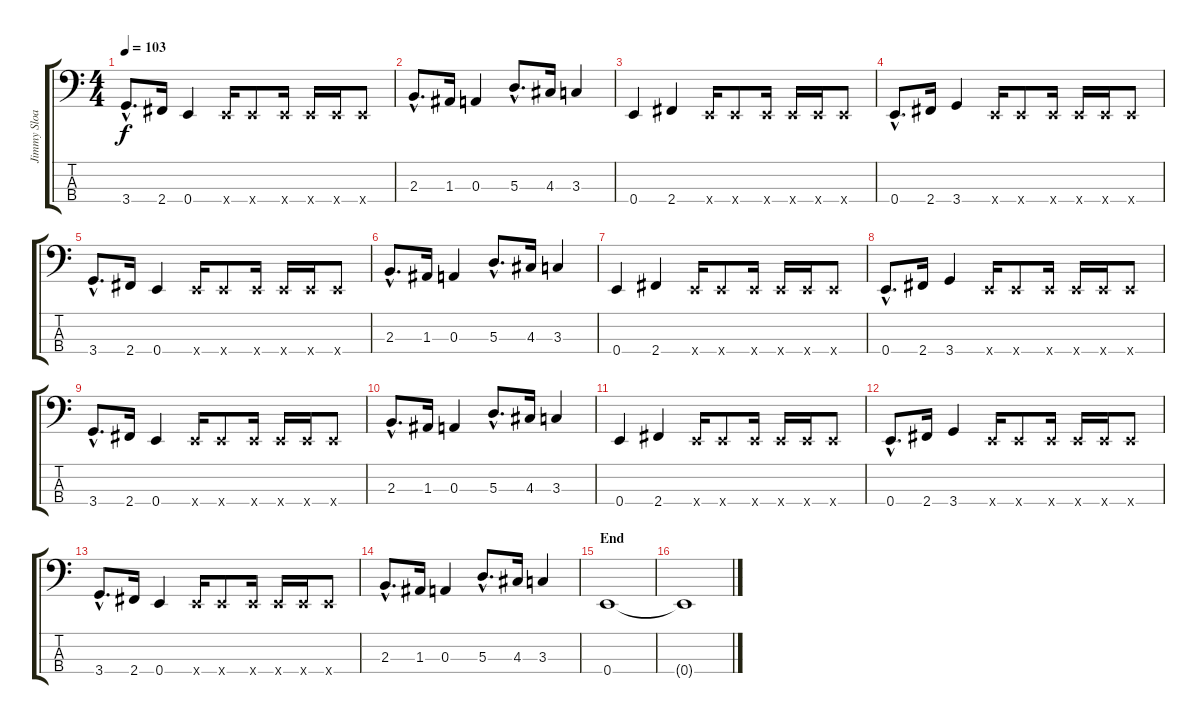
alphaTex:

\track ("Jimmy Sloas" "Jimmy Sloa") {instrument electricbassfinger}
\staff {score tabs}
\tuning (G2 D2 A1 E1) {hide}
\ts (4 4)
\tempo 103
\clef f4
\ks c
3.4{hac}.8{d dy f} 2.4.16 0.4.4 0.4{x}.16 0.4{x}.8 0.4{x}.16 0.4{x}.16 0.4{x}.16 0.4{x}.8 |
2.3{hac}.8{d} 1.3.16 0.3.4 5.3{hac}.8{d} 4.3.16 3.3.4 |
0.4.4 2.4.4 0.4{x}.16 0.4{x}.8 0.4{x}.16 0.4{x}.16 0.4{x}.16 0.4{x}.8 |
0.4{hac}.8{d} 2.4.16 3.4.4 0.4{x}.16 0.4{x}.8 0.4{x}.16 0.4{x}.16 0.4{x}.16 0.4{x}.8 |
3.4{hac}.8{d} 2.4.16 0.4.4 0.4{x}.16 0.4{x}.8 0.4{x}.16 0.4{x}.16 0.4{x}.16 0.4{x}.8 |
2.3{hac}.8{d} 1.3.16 0.3.4 5.3{hac}.8{d} 4.3.16 3.3.4 |
0.4.4 2.4.4 0.4{x}.16 0.4{x}.8 0.4{x}.16 0.4{x}.16 0.4{x}.16 0.4{x}.8 |
0.4{hac}.8{d} 2.4.16 3.4.4 0.4{x}.16 0.4{x}.8 0.4{x}.16 0.4{x}.16 0.4{x}.16 0.4{x}.8 |
3.4{hac}.8{d} 2.4.16 0.4.4 0.4{x}.16 0.4{x}.8 0.4{x}.16 0.4{x}.16 0.4{x}.16 0.4{x}.8 |
2.3{hac}.8{d} 1.3.16 0.3.4 5.3{hac}.8{d} 4.3.16 3.3.4 |
0.4.4 2.4.4 0.4{x}.16 0.4{x}.8 0.4{x}.16 0.4{x}.16 0.4{x}.16 0.4{x}.8 |
0.4{hac}.8{d} 2.4.16 3.4.4 0.4{x}.16 0.4{x}.8 0.4{x}.16 0.4{x}.16 0.4{x}.16 0.4{x}.8 |
3.4{hac}.8{d} 2.4.16 0.4.4 0.4{x}.16 0.4{x}.8 0.4{x}.16 0.4{x}.16 0.4{x}.16 0.4{x}.8 |
2.3{hac}.8{d} 1.3.16 0.3.4 5.3{hac}.8{d} 4.3.16 3.3.4 |
\section ("" "End")
0.4.1 |
0.4{t}.1
